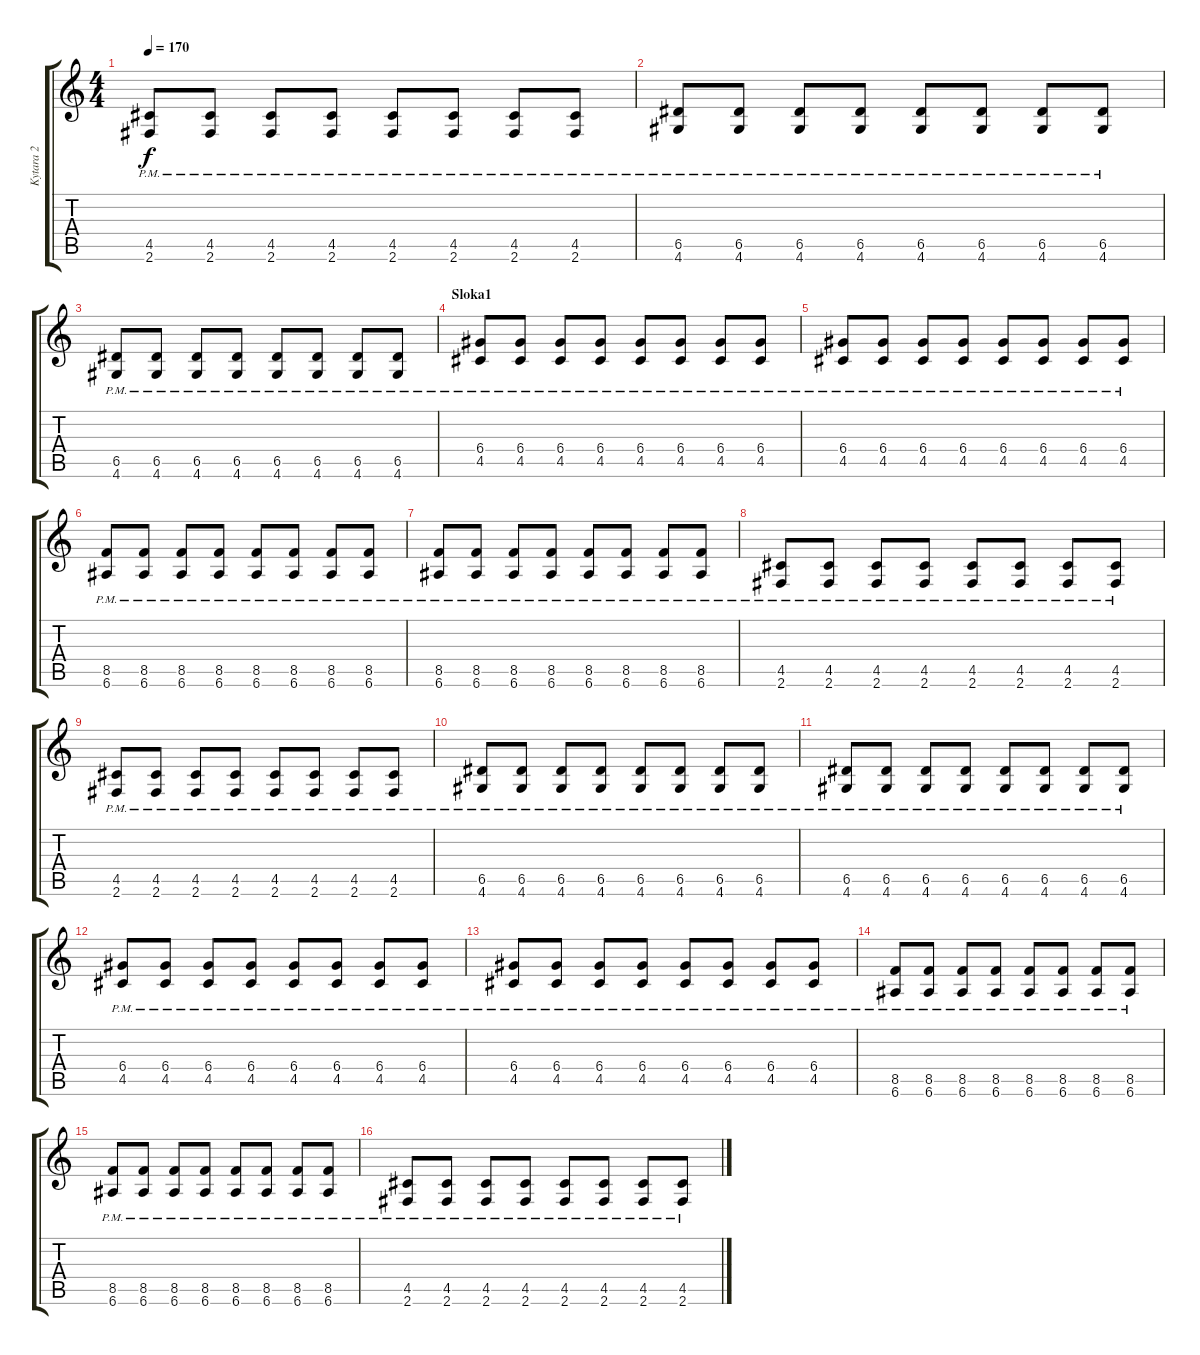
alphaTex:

\track ("Kytara 2" "Kytara 2") {instrument distortionguitar}
\staff {score tabs}
\tuning (E4 B3 G3 D3 A2 E2) {hide}
\ts (4 4)
\tempo 170
\clef g2
\ks c
(4.5{pm} 2.6{pm}).8{dy f} (4.5{pm} 2.6{pm}).8 (4.5{pm} 2.6{pm}).8 (4.5{pm} 2.6{pm}).8 (4.5{pm} 2.6{pm}).8 (4.5{pm} 2.6{pm}).8 (4.5{pm} 2.6{pm}).8 (4.5{pm} 2.6{pm}).8 |
(6.5{pm} 4.6{pm}).8 (6.5{pm} 4.6{pm}).8 (6.5{pm} 4.6{pm}).8 (6.5{pm} 4.6{pm}).8 (6.5{pm} 4.6{pm}).8 (6.5{pm} 4.6{pm}).8 (6.5{pm} 4.6{pm}).8 (6.5{pm} 4.6{pm}).8 |
(6.5{pm} 4.6{pm}).8 (6.5{pm} 4.6{pm}).8 (6.5{pm} 4.6{pm}).8 (6.5{pm} 4.6{pm}).8 (6.5{pm} 4.6{pm}).8 (6.5{pm} 4.6{pm}).8 (6.5{pm} 4.6{pm}).8 (6.5{pm} 4.6{pm}).8 |
\section ("" "Sloka1")
(6.4{pm} 4.5{pm}).8 (6.4{pm} 4.5{pm}).8 (6.4{pm} 4.5{pm}).8 (6.4{pm} 4.5{pm}).8 (6.4{pm} 4.5{pm}).8 (6.4{pm} 4.5{pm}).8 (6.4{pm} 4.5{pm}).8 (6.4{pm} 4.5{pm}).8 |
(6.4{pm} 4.5{pm}).8 (6.4{pm} 4.5{pm}).8 (6.4{pm} 4.5{pm}).8 (6.4{pm} 4.5{pm}).8 (6.4{pm} 4.5{pm}).8 (6.4{pm} 4.5{pm}).8 (6.4{pm} 4.5{pm}).8 (6.4{pm} 4.5{pm}).8 |
(8.5{pm} 6.6{pm}).8 (8.5{pm} 6.6{pm}).8 (8.5{pm} 6.6{pm}).8 (8.5{pm} 6.6{pm}).8 (8.5{pm} 6.6{pm}).8 (8.5{pm} 6.6{pm}).8 (8.5{pm} 6.6{pm}).8 (8.5{pm} 6.6{pm}).8 |
(8.5{pm} 6.6{pm}).8 (8.5{pm} 6.6{pm}).8 (8.5{pm} 6.6{pm}).8 (8.5{pm} 6.6{pm}).8 (8.5{pm} 6.6{pm}).8 (8.5{pm} 6.6{pm}).8 (8.5{pm} 6.6{pm}).8 (8.5{pm} 6.6{pm}).8 |
(4.5{pm} 2.6{pm}).8 (4.5{pm} 2.6{pm}).8 (4.5{pm} 2.6{pm}).8 (4.5{pm} 2.6{pm}).8 (4.5{pm} 2.6{pm}).8 (4.5{pm} 2.6{pm}).8 (4.5{pm} 2.6{pm}).8 (4.5{pm} 2.6{pm}).8 |
(4.5{pm} 2.6{pm}).8 (4.5{pm} 2.6{pm}).8 (4.5{pm} 2.6{pm}).8 (4.5{pm} 2.6{pm}).8 (4.5{pm} 2.6{pm}).8 (4.5{pm} 2.6{pm}).8 (4.5{pm} 2.6{pm}).8 (4.5{pm} 2.6{pm}).8 |
(6.5{pm} 4.6{pm}).8 (6.5{pm} 4.6{pm}).8 (6.5{pm} 4.6{pm}).8 (6.5{pm} 4.6{pm}).8 (6.5{pm} 4.6{pm}).8 (6.5{pm} 4.6{pm}).8 (6.5{pm} 4.6{pm}).8 (6.5{pm} 4.6{pm}).8 |
(6.5{pm} 4.6{pm}).8 (6.5{pm} 4.6{pm}).8 (6.5{pm} 4.6{pm}).8 (6.5{pm} 4.6{pm}).8 (6.5{pm} 4.6{pm}).8 (6.5{pm} 4.6{pm}).8 (6.5{pm} 4.6{pm}).8 (6.5{pm} 4.6{pm}).8 |
(6.4{pm} 4.5{pm}).8 (6.4{pm} 4.5{pm}).8 (6.4{pm} 4.5{pm}).8 (6.4{pm} 4.5{pm}).8 (6.4{pm} 4.5{pm}).8 (6.4{pm} 4.5{pm}).8 (6.4{pm} 4.5{pm}).8 (6.4{pm} 4.5{pm}).8 |
(6.4{pm} 4.5{pm}).8 (6.4{pm} 4.5{pm}).8 (6.4{pm} 4.5{pm}).8 (6.4{pm} 4.5{pm}).8 (6.4{pm} 4.5{pm}).8 (6.4{pm} 4.5{pm}).8 (6.4{pm} 4.5{pm}).8 (6.4{pm} 4.5{pm}).8 |
(8.5{pm} 6.6{pm}).8 (8.5{pm} 6.6{pm}).8 (8.5{pm} 6.6{pm}).8 (8.5{pm} 6.6{pm}).8 (8.5{pm} 6.6{pm}).8 (8.5{pm} 6.6{pm}).8 (8.5{pm} 6.6{pm}).8 (8.5{pm} 6.6{pm}).8 |
(8.5{pm} 6.6{pm}).8 (8.5{pm} 6.6{pm}).8 (8.5{pm} 6.6{pm}).8 (8.5{pm} 6.6{pm}).8 (8.5{pm} 6.6{pm}).8 (8.5{pm} 6.6{pm}).8 (8.5{pm} 6.6{pm}).8 (8.5{pm} 6.6{pm}).8 |
(4.5{pm} 2.6{pm}).8 (4.5{pm} 2.6{pm}).8 (4.5{pm} 2.6{pm}).8 (4.5{pm} 2.6{pm}).8 (4.5{pm} 2.6{pm}).8 (4.5{pm} 2.6{pm}).8 (4.5{pm} 2.6{pm}).8 (4.5{pm} 2.6{pm}).8
